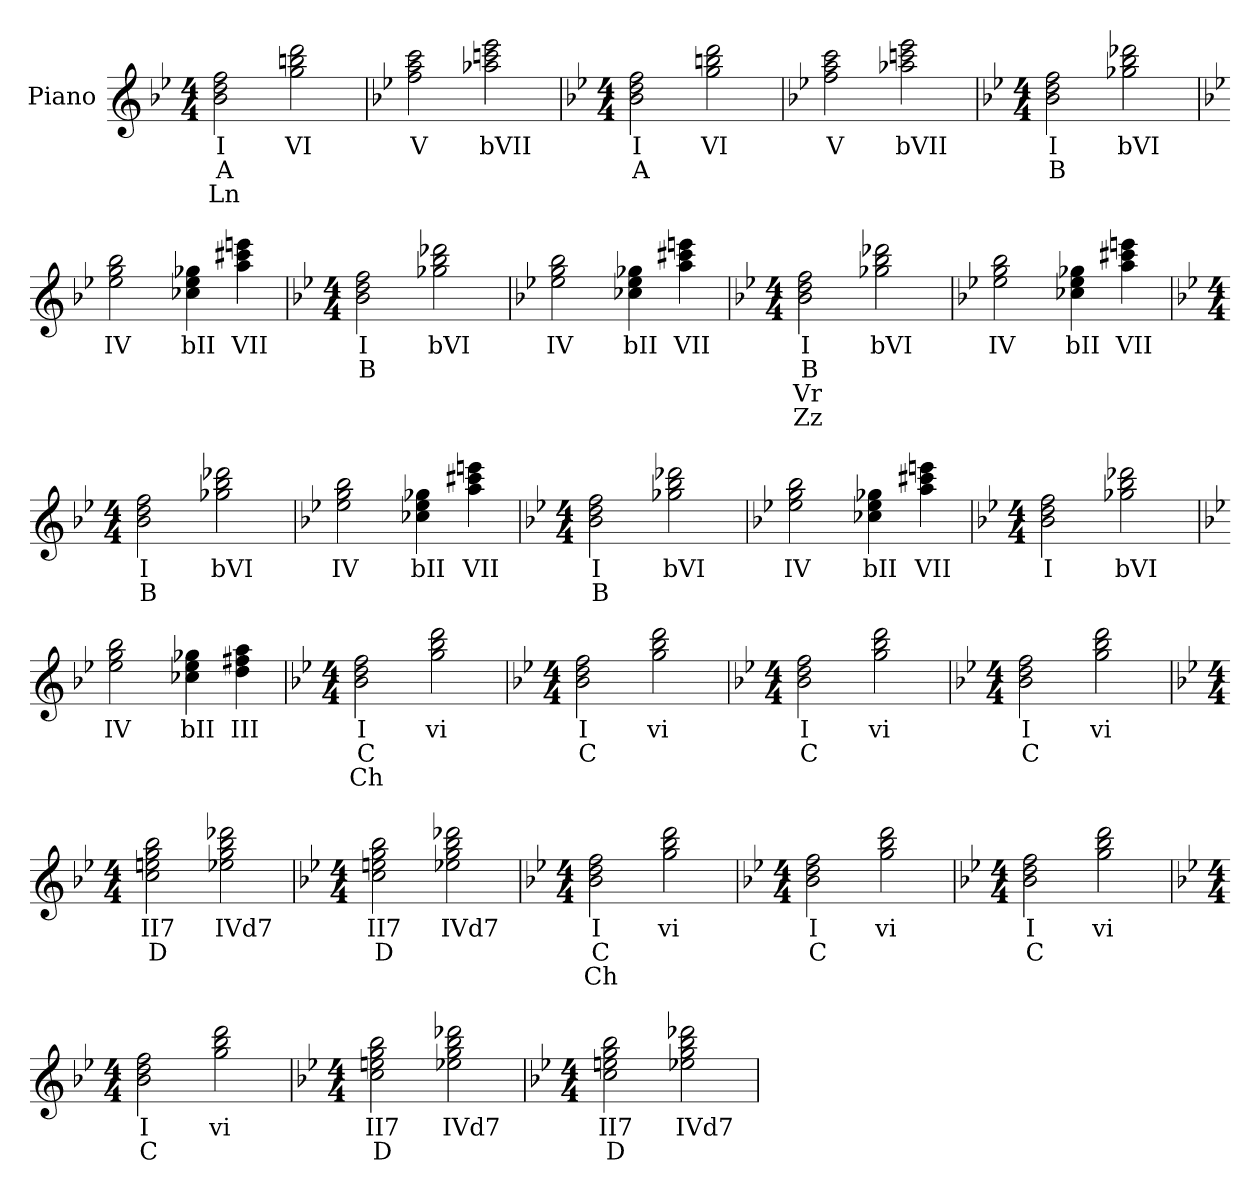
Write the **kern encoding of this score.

**kern	**text	**text	**text	**text
*part1	*part1	*part1	*part1	*part1
*staff1	*staff1	*staff1	*staff1	*staff1
*I"Piano	*	*	*	*
*I'Pno	*	*	*	*
*k[b-e-]	*	*	*	*
*B-:	*	*	*	*
*M4/4	*	*	*	*
=	=	=	=	=
2b- 2dd 2ff	I	A	Ln	.
2gg 2bbn 2ddd	VI	.	.	.
=	=	=	=	=
*k[b-e-]	*	*	*	*
*B-:	*	*	*	*
2ff 2aa 2ccc	V	.	.	.
2aa-X 2cccn 2eee-	bVII	.	.	.
=	=	=	=	=
*k[b-e-]	*	*	*	*
*B-:	*	*	*	*
*M4/4	*	*	*	*
2b- 2dd 2ff	I	A	.	.
2gg 2bbn 2ddd	VI	.	.	.
=	=	=	=	=
*k[b-e-]	*	*	*	*
*B-:	*	*	*	*
2ff 2aa 2ccc	V	.	.	.
2aa-X 2cccn 2eee-	bVII	.	.	.
=	=	=	=	=
*k[b-e-]	*	*	*	*
*B-:	*	*	*	*
*M4/4	*	*	*	*
2b- 2dd 2ff	I	B	.	.
2gg-X 2bb- 2ddd-X	bVI	.	.	.
=	=	=	=	=
*k[b-e-]	*	*	*	*
*B-:	*	*	*	*
2ee- 2gg 2bb-	IV	.	.	.
4cc-X 4ee- 4gg-X	bII	.	.	.
4aa 4ccc#X 4eeen	VII	.	.	.
=	=	=	=	=
*k[b-e-]	*	*	*	*
*B-:	*	*	*	*
*M4/4	*	*	*	*
2b- 2dd 2ff	I	B	.	.
2gg-X 2bb- 2ddd-X	bVI	.	.	.
=	=	=	=	=
*k[b-e-]	*	*	*	*
*B-:	*	*	*	*
2ee- 2gg 2bb-	IV	.	.	.
4cc-X 4ee- 4gg-X	bII	.	.	.
4aa 4ccc#X 4eeen	VII	.	.	.
=	=	=	=	=
*k[b-e-]	*	*	*	*
*B-:	*	*	*	*
*M4/4	*	*	*	*
2b- 2dd 2ff	I	B	Vr	Zz
2gg-X 2bb- 2ddd-X	bVI	.	.	.
=	=	=	=	=
*k[b-e-]	*	*	*	*
*B-:	*	*	*	*
2ee- 2gg 2bb-	IV	.	.	.
4cc-X 4ee- 4gg-X	bII	.	.	.
4aa 4ccc#X 4eeen	VII	.	.	.
=	=	=	=	=
*k[b-e-]	*	*	*	*
*B-:	*	*	*	*
*M4/4	*	*	*	*
2b- 2dd 2ff	I	B	.	.
2gg-X 2bb- 2ddd-X	bVI	.	.	.
=	=	=	=	=
*k[b-e-]	*	*	*	*
*B-:	*	*	*	*
2ee- 2gg 2bb-	IV	.	.	.
4cc-X 4ee- 4gg-X	bII	.	.	.
4aa 4ccc#X 4eeen	VII	.	.	.
=	=	=	=	=
*k[b-e-]	*	*	*	*
*B-:	*	*	*	*
*M4/4	*	*	*	*
2b- 2dd 2ff	I	B	.	.
2gg-X 2bb- 2ddd-X	bVI	.	.	.
=	=	=	=	=
*k[b-e-]	*	*	*	*
*B-:	*	*	*	*
2ee- 2gg 2bb-	IV	.	.	.
4cc-X 4ee- 4gg-X	bII	.	.	.
4aa 4ccc#X 4eeen	VII	.	.	.
=	=	=	=	=
*k[b-e-]	*	*	*	*
*B-:	*	*	*	*
*M4/4	*	*	*	*
2b- 2dd 2ff	I	.	.	.
2gg-X 2bb- 2ddd-X	bVI	.	.	.
=	=	=	=	=
*k[b-e-]	*	*	*	*
*B-:	*	*	*	*
2ee- 2gg 2bb-	IV	.	.	.
4cc-X 4ee- 4gg-X	bII	.	.	.
4dd 4ff#X 4aa	III	.	.	.
=	=	=	=	=
*k[b-e-]	*	*	*	*
*B-:	*	*	*	*
*M4/4	*	*	*	*
2b- 2dd 2ff	I	C	Ch	.
2gg 2bb- 2ddd	vi	.	.	.
=	=	=	=	=
*k[b-e-]	*	*	*	*
*B-:	*	*	*	*
*M4/4	*	*	*	*
2b- 2dd 2ff	I	C	.	.
2gg 2bb- 2ddd	vi	.	.	.
=	=	=	=	=
*k[b-e-]	*	*	*	*
*B-:	*	*	*	*
*M4/4	*	*	*	*
2b- 2dd 2ff	I	C	.	.
2gg 2bb- 2ddd	vi	.	.	.
=	=	=	=	=
*k[b-e-]	*	*	*	*
*B-:	*	*	*	*
*M4/4	*	*	*	*
2b- 2dd 2ff	I	C	.	.
2gg 2bb- 2ddd	vi	.	.	.
=	=	=	=	=
*k[b-e-]	*	*	*	*
*B-:	*	*	*	*
*M4/4	*	*	*	*
2cc 2een 2gg 2bb-	II7	D	.	.
2ee-X 2gg 2bb- 2ddd-X	IVd7	.	.	.
=	=	=	=	=
*k[b-e-]	*	*	*	*
*B-:	*	*	*	*
*M4/4	*	*	*	*
2cc 2een 2gg 2bb-	II7	D	.	.
2ee-X 2gg 2bb- 2ddd-X	IVd7	.	.	.
=	=	=	=	=
*k[b-e-]	*	*	*	*
*B-:	*	*	*	*
*M4/4	*	*	*	*
2b- 2dd 2ff	I	C	Ch	.
2gg 2bb- 2ddd	vi	.	.	.
=	=	=	=	=
*k[b-e-]	*	*	*	*
*B-:	*	*	*	*
*M4/4	*	*	*	*
2b- 2dd 2ff	I	C	.	.
2gg 2bb- 2ddd	vi	.	.	.
=	=	=	=	=
*k[b-e-]	*	*	*	*
*B-:	*	*	*	*
*M4/4	*	*	*	*
2b- 2dd 2ff	I	C	.	.
2gg 2bb- 2ddd	vi	.	.	.
=	=	=	=	=
*k[b-e-]	*	*	*	*
*B-:	*	*	*	*
*M4/4	*	*	*	*
2b- 2dd 2ff	I	C	.	.
2gg 2bb- 2ddd	vi	.	.	.
=	=	=	=	=
*k[b-e-]	*	*	*	*
*B-:	*	*	*	*
*M4/4	*	*	*	*
2cc 2een 2gg 2bb-	II7	D	.	.
2ee-X 2gg 2bb- 2ddd-X	IVd7	.	.	.
=	=	=	=	=
*k[b-e-]	*	*	*	*
*B-:	*	*	*	*
*M4/4	*	*	*	*
2cc 2een 2gg 2bb-	II7	D	.	.
2ee-X 2gg 2bb- 2ddd-X	IVd7	.	.	.
=	=	=	=	=
*-	*-	*-	*-	*-
